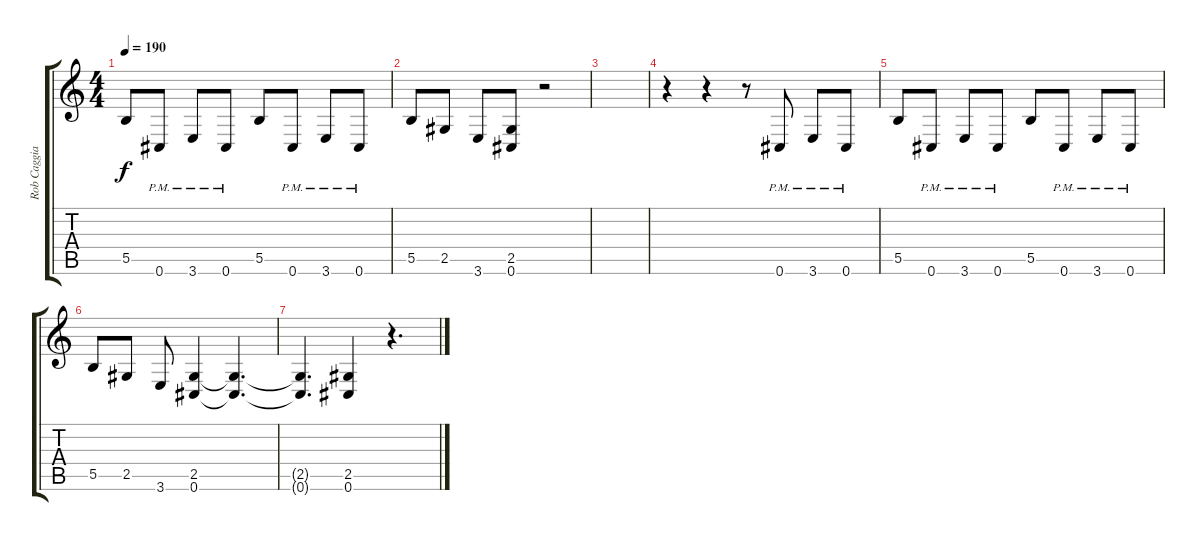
\track ("Rob Caggiano" "Rob Caggia") {instrument distortionguitar}
\staff {score tabs}
\tuning (Db4 Ab3 E3 B2 Gb2 Db2) {hide}
\ts (4 4)
\tempo 190
\clef g2
\ks c
5.5.8{dy f} 0.6{pm}.8 3.6{pm}.8 0.6{pm}.8 5.5.8 0.6{pm}.8 3.6{pm}.8 0.6{pm}.8 |
5.5.8 2.5.8 3.6.8 (2.5 0.6).8 r.2 |
|
r.4 r.4 r.8 0.6{pm}.8 3.6{pm}.8 0.6{pm}.8 |
5.5.8 0.6{pm}.8 3.6{pm}.8 0.6{pm}.8 5.5.8 0.6{pm}.8 3.6{pm}.8 0.6{pm}.8 |
5.5.8 2.5.8 3.6.8 (2.5 0.6).4 (2.5{t} 0.6{t}).4{d} |
(2.5{t} 0.6{t}).4{d} (2.5 0.6).4 r.4{d}
